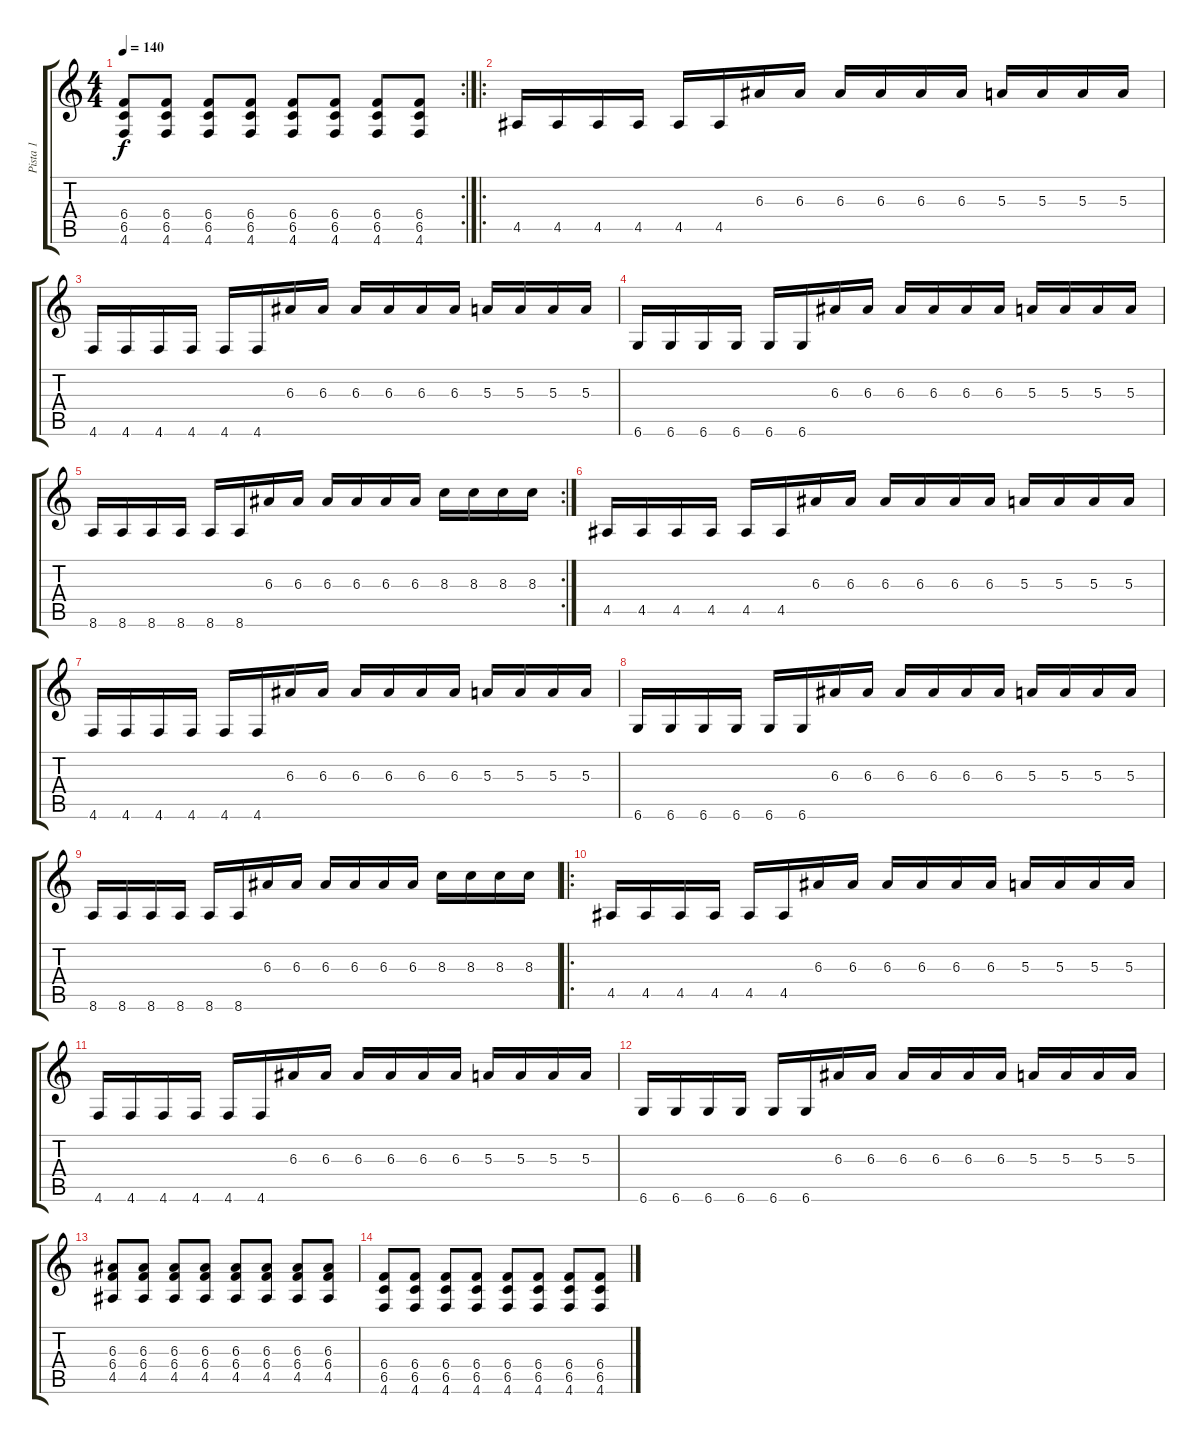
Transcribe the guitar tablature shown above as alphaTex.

\track ("Pista 1" "Pista 1") {instrument acousticguitarsteel}
\staff {score tabs}
\tuning (Db4 Ab3 E3 B2 Gb2 Db2) {hide}
\rc 2
\ts (4 4)
\tempo 140
\clef g2
\ks c
(6.4 6.5 4.6).8{dy f} (6.4 6.5 4.6).8 (6.4 6.5 4.6).8 (6.4 6.5 4.6).8 (6.4 6.5 4.6).8 (6.4 6.5 4.6).8 (6.4 6.5 4.6).8 (6.4 6.5 4.6).8 |
\ro
4.5.16 4.5.16 4.5.16 4.5.16 4.5.16 4.5.16 6.3.16 6.3.16 6.3.16 6.3.16 6.3.16 6.3.16 5.3.16 5.3.16 5.3.16 5.3.16 |
4.6.16 4.6.16 4.6.16 4.6.16 4.6.16 4.6.16 6.3.16 6.3.16 6.3.16 6.3.16 6.3.16 6.3.16 5.3.16 5.3.16 5.3.16 5.3.16 |
6.6.16 6.6.16 6.6.16 6.6.16 6.6.16 6.6.16 6.3.16 6.3.16 6.3.16 6.3.16 6.3.16 6.3.16 5.3.16 5.3.16 5.3.16 5.3.16 |
\rc 2
8.6.16 8.6.16 8.6.16 8.6.16 8.6.16 8.6.16 6.3.16 6.3.16 6.3.16 6.3.16 6.3.16 6.3.16 8.3.16 8.3.16 8.3.16 8.3.16 |
4.5.16 4.5.16 4.5.16 4.5.16 4.5.16 4.5.16 6.3.16 6.3.16 6.3.16 6.3.16 6.3.16 6.3.16 5.3.16 5.3.16 5.3.16 5.3.16 |
4.6.16 4.6.16 4.6.16 4.6.16 4.6.16 4.6.16 6.3.16 6.3.16 6.3.16 6.3.16 6.3.16 6.3.16 5.3.16 5.3.16 5.3.16 5.3.16 |
6.6.16 6.6.16 6.6.16 6.6.16 6.6.16 6.6.16 6.3.16 6.3.16 6.3.16 6.3.16 6.3.16 6.3.16 5.3.16 5.3.16 5.3.16 5.3.16 |
8.6.16 8.6.16 8.6.16 8.6.16 8.6.16 8.6.16 6.3.16 6.3.16 6.3.16 6.3.16 6.3.16 6.3.16 8.3.16 8.3.16 8.3.16 8.3.16 |
\ro
4.5.16 4.5.16 4.5.16 4.5.16 4.5.16 4.5.16 6.3.16 6.3.16 6.3.16 6.3.16 6.3.16 6.3.16 5.3.16 5.3.16 5.3.16 5.3.16 |
4.6.16 4.6.16 4.6.16 4.6.16 4.6.16 4.6.16 6.3.16 6.3.16 6.3.16 6.3.16 6.3.16 6.3.16 5.3.16 5.3.16 5.3.16 5.3.16 |
6.6.16 6.6.16 6.6.16 6.6.16 6.6.16 6.6.16 6.3.16 6.3.16 6.3.16 6.3.16 6.3.16 6.3.16 5.3.16 5.3.16 5.3.16 5.3.16 |
(6.3 6.4 4.5).8 (6.3 6.4 4.5).8 (6.3 6.4 4.5).8 (6.3 6.4 4.5).8 (6.3 6.4 4.5).8 (6.3 6.4 4.5).8 (6.3 6.4 4.5).8 (6.3 6.4 4.5).8 |
(6.4 6.5 4.6).8 (6.4 6.5 4.6).8 (6.4 6.5 4.6).8 (6.4 6.5 4.6).8 (6.4 6.5 4.6).8 (6.4 6.5 4.6).8 (6.4 6.5 4.6).8 (6.4 6.5 4.6).8
